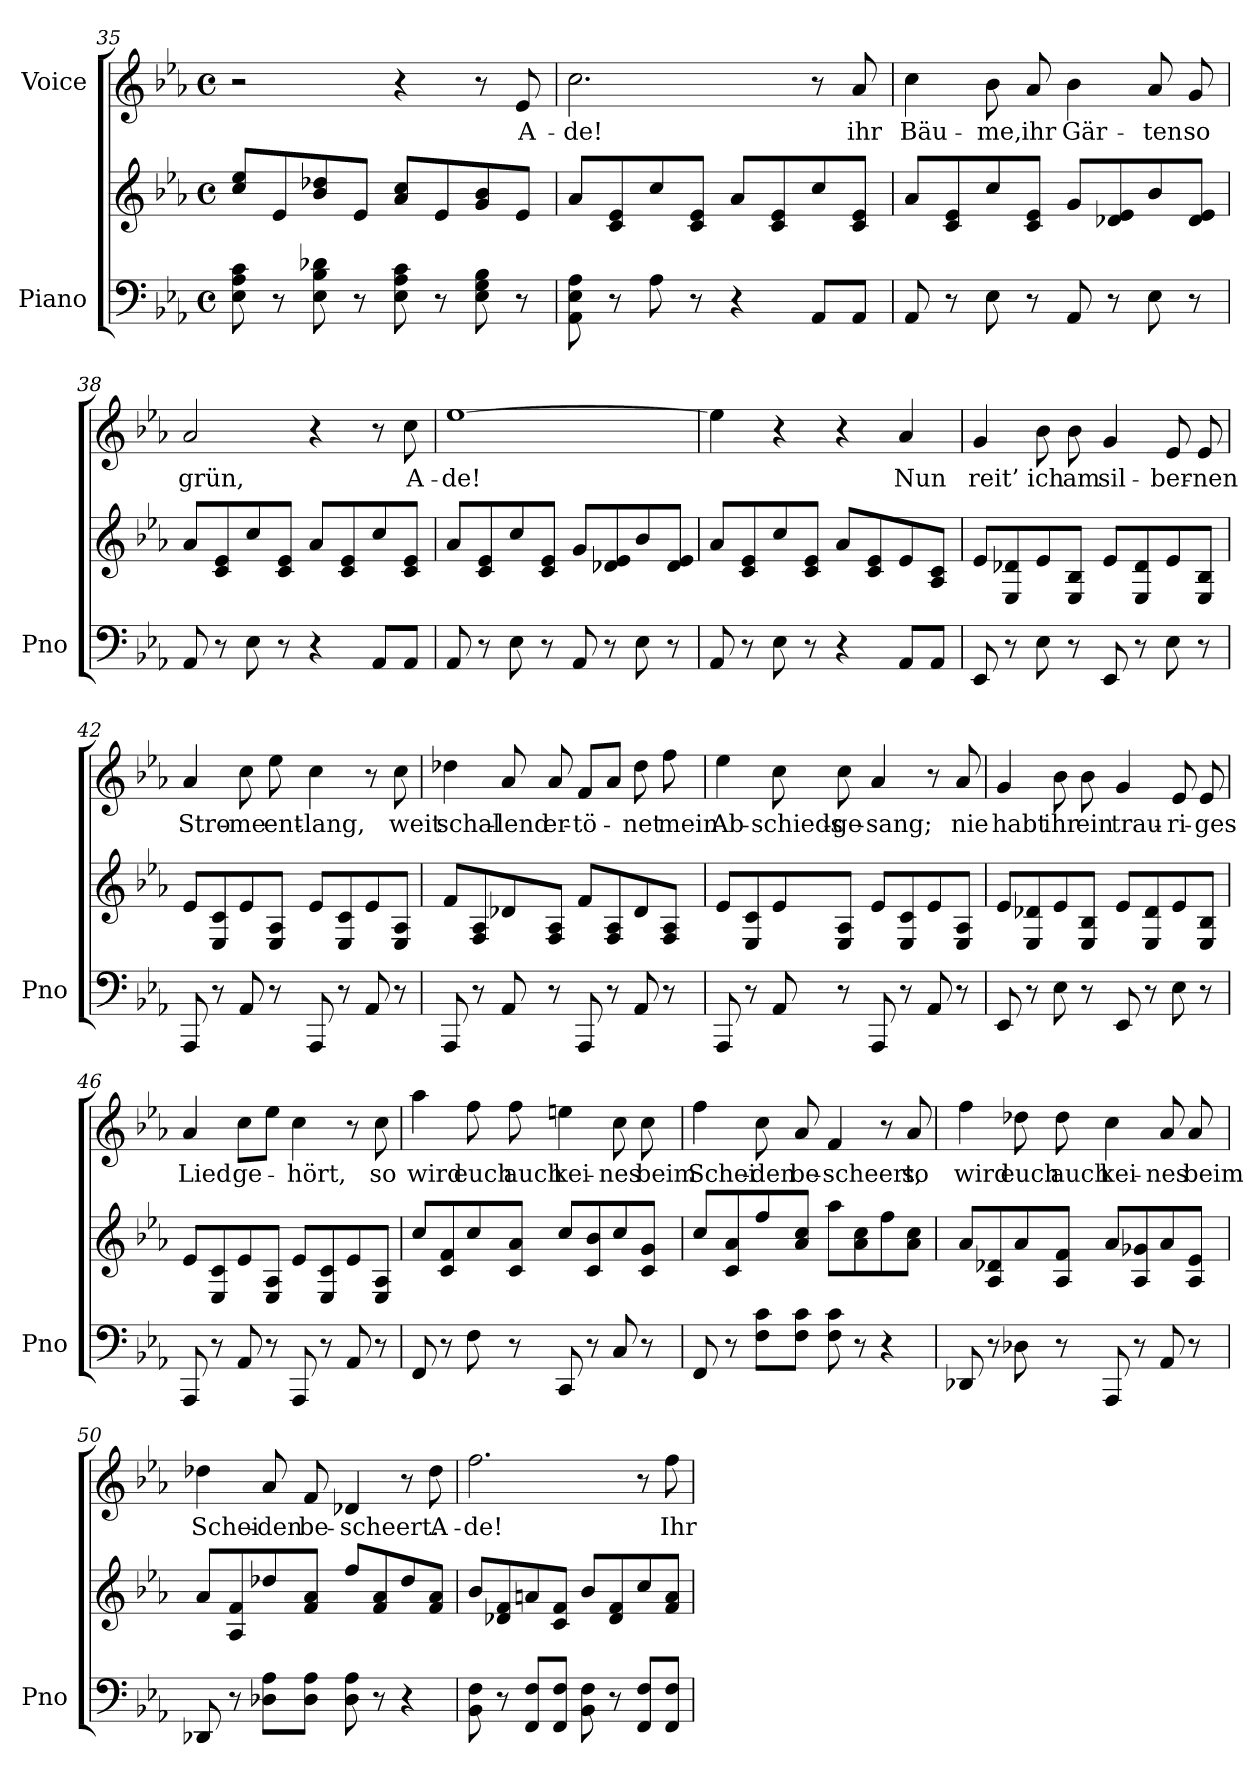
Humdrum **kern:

**kern	**kern	**kern	**text
*part2	*part2	*part1	*part1
*staff3	*staff2	*staff1	*staff1
*I"Piano	*	*I"Voice	*
*I'Pno	*	*	*
!!LO:LB:g=z
*clefF4	*clefG2	*clefG2	*
*k[b-e-a-]	*k[b-e-a-]	*k[b-e-a-]	*
*M4/4	*M4/4	*M4/4	*
*met(c)	*met(c)	*met(c)	*
=35	=35	=35	=35
8E-\ 8A-\ 8c\	8cc/ 8ee-/L	2r	.
8r	8e-/	.	.
8E-\ 8B-\ 8d-X\	8b-/ 8dd-X/	.	.
8r	8e-/J	.	.
8E-\ 8A-\ 8c\	8a-/ 8cc/L	4r	.
8r	8e-/	.	.
8E-\ 8G\ 8B-\	8g/ 8b-/	8r	.
!	!	!	!LO:LY:b
8r	8e-/J	8e-/	A-
=36	=36	=36	=36
!	!	!	!LO:LY:b
8AA-\ 8E-\ 8A-\	8a-/L	2.cc\	-de!
8r	8c/ 8e-/	.	.
8A-\	8cc/	.	.
8r	8c/ 8e-/J	.	.
4r	8a-/L	.	.
.	8c/ 8e-/	.	.
8AA-/L	8cc/	8r	.
!	!	!	!LO:LY:b
8AA-/J	8c/ 8e-/J	8a-/	ihr
=37	=37	=37	=37
!	!	!	!LO:LY:b
8AA-/	8a-/L	4cc\	Bäu-
8r	8c/ 8e-/	.	.
!	!	!	!LO:LY:b
8E-\	8cc/	8b-\	-me,
!	!	!	!LO:LY:b
8r	8c/ 8e-/J	8a-/	ihr
!	!	!	!LO:LY:b
8AA-/	8g/L	4b-\	Gär-
8r	8d-X/ 8e-/	.	.
!	!	!	!LO:LY:b
8E-\	8b-/	8a-/	-ten
!	!	!	!LO:LY:b
8r	8d-/ 8e-/J	8g/	so
=38	=38	=38	=38
!	!	!	!LO:LY:b
8AA-/	8a-/L	2a-/	grün,
8r	8c/ 8e-/	.	.
8E-\	8cc/	.	.
8r	8c/ 8e-/J	.	.
4r	8a-/L	4r	.
.	8c/ 8e-/	.	.
8AA-/L	8cc/	8r	.
!	!	!	!LO:LY:b
8AA-/J	8c/ 8e-/J	8cc\	A-
!!LO:PB:g=z
=39	=39	=39	=39
!	!	!	!LO:LY:b
8AA-/	8a-/L	[1ee-	-de!
8r	8c/ 8e-/	.	.
8E-\	8cc/	.	.
8r	8c/ 8e-/J	.	.
8AA-/	8g/L	.	.
8r	8d-X/ 8e-/	.	.
8E-\	8b-/	.	.
8r	8d-/ 8e-/J	.	.
!!LO:LB:g=z
=40	=40	=40	=40
8AA-/	8a-/L	4ee-\]	.
8r	8c/ 8e-/	.	.
8E-\	8cc/	4r	.
8r	8c/ 8e-/J	.	.
4r	8a-/L	4r	.
.	8c/ 8e-/	.	.
!	!	!	!LO:LY:b
8AA-/L	8e-/	4a-/	Nun
8AA-/J	8A-/ 8c/J	.	.
=41	=41	=41	=41
!	!	!	!LO:LY:b
8EE-/	8e-/L	4g/	reit’
8r	8E-/ 8d-X/	.	.
!	!	!	!LO:LY:b
8E-\	8e-/	8b-\	ich
!	!	!	!LO:LY:b
8r	8E-/ 8B-/J	8b-\	am
!	!	!	!LO:LY:b
8EE-/	8e-/L	4g/	sil-
8r	8E-/ 8d-/	.	.
!	!	!	!LO:LY:b
8E-\	8e-/	8e-/	-ber-
!	!	!	!LO:LY:b
8r	8E-/ 8B-/J	8e-/	-nen
=42	=42	=42	=42
!	!	!	!LO:LY:b
8AAA-/	8e-/L	4a-/	Stro-
8r	8E-/ 8c/	.	.
!	!	!	!LO:LY:b
8AA-/	8e-/	8cc\	-me
!	!	!	!LO:LY:b
8r	8E-/ 8A-/J	8ee-\	ent-
!	!	!	!LO:LY:b
8AAA-/	8e-/L	4cc\	-lang,
8r	8E-/ 8c/	.	.
8AA-/	8e-/	8r	.
!	!	!	!LO:LY:b
8r	8E-/ 8A-/J	8cc\	weit
=43	=43	=43	=43
!	!	!	!LO:LY:b
8AAA-/	8f/L	4dd-X\	schal-
8r	8F/ 8A-/	.	.
!	!	!	!LO:LY:b
8AA-/	8d-X/	8a-/	-lend
!	!	!	!LO:LY:b
8r	8F/ 8A-/J	8a-/	er-
!	!	!	!LO:LY:b
8AAA-/	8f/L	8f/L	-tö-
8r	8F/ 8A-/	8a-/J	.
!	!	!	!LO:LY:b
8AA-/	8d-/	8dd-\	-net
!	!	!	!LO:LY:b
8r	8F/ 8A-/J	8ff\	mein
!!LO:PB:g=z
=44	=44	=44	=44
!	!	!	!LO:LY:b
8AAA-/	8e-/L	4ee-\	Ab-
8r	8E-/ 8c/	.	.
!	!	!	!LO:LY:b
8AA-/	8e-/	8cc\	-schieds-
!	!	!	!LO:LY:b
8r	8E-/ 8A-/J	8cc\	-ge-
!	!	!	!LO:LY:b
8AAA-/	8e-/L	4a-/	-sang;
8r	8E-/ 8c/	.	.
8AA-/	8e-/	8r	.
!	!	!	!LO:LY:b
8r	8E-/ 8A-/J	8a-/	nie
=45	=45	=45	=45
!	!	!	!LO:LY:b
8EE-/	8e-/L	4g/	habt
8r	8E-/ 8d-X/	.	.
!	!	!	!LO:LY:b
8E-\	8e-/	8b-\	ihr
!	!	!	!LO:LY:b
8r	8E-/ 8B-/J	8b-\	ein
!	!	!	!LO:LY:b
8EE-/	8e-/L	4g/	trau-
8r	8E-/ 8d-/	.	.
!	!	!	!LO:LY:b
8E-\	8e-/	8e-/	-ri-
!	!	!	!LO:LY:b
8r	8E-/ 8B-/J	8e-/	-ges
=46	=46	=46	=46
!	!	!	!LO:LY:b
8AAA-/	8e-/L	4a-/	Lied
8r	8E-/ 8c/	.	.
!	!	!	!LO:LY:b
8AA-/	8e-/	8cc\L	ge-
8r	8E-/ 8A-/J	8ee-\J	.
!	!	!	!LO:LY:b
8AAA-/	8e-/L	4cc\	-hört,
8r	8E-/ 8c/	.	.
8AA-/	8e-/	8r	.
!	!	!	!LO:LY:b
8r	8E-/ 8A-/J	8cc\	so
=47	=47	=47	=47
!	!	!	!LO:LY:b
8FF/	8cc/L	4aa-\	wird
8r	8c/ 8f/	.	.
!	!	!	!LO:LY:b
8F\	8cc/	8ff\	euch
!	!	!	!LO:LY:b
8r	8c/ 8a-/J	8ff\	auch
!	!	!	!LO:LY:b
8CC/	8cc/L	4een\	kei-
8r	8c/ 8b-/	.	.
!	!	!	!LO:LY:b
8C/	8cc/	8cc\	-nes
!	!	!	!LO:LY:b
8r	8c/ 8g/J	8cc\	beim
!!LO:LB:g=z
=48	=48	=48	=48
!	!	!	!LO:LY:b
8FF/	8cc/L	4ff\	Schei-
8r	8c/ 8a-/	.	.
!	!	!	!LO:LY:b
8F\ 8c\L	8ff/	8cc\	-den
!	!	!	!LO:LY:b
8F\ 8c\J	8a-/ 8cc/J	8a-/	be-
!	!	!	!LO:LY:b
8F\ 8c\	8aa-\L	4f/	-scheert,
8r	8a-\ 8cc\	.	.
4r	8ff\	8r	.
!	!	!	!LO:LY:b
.	8a-\ 8cc\J	8a-/	so
=49	=49	=49	=49
!	!	!	!LO:LY:b
8DD-X/	8a-/L	4ff\	wird
8r	8A-/ 8d-X/	.	.
!	!	!	!LO:LY:b
8D-X\	8a-/	8dd-X\	euch
!	!	!	!LO:LY:b
8r	8A-/ 8f/J	8dd-\	auch
!	!	!	!LO:LY:b
8AAA-/	8a-/L	4cc\	kei-
8r	8A-/ 8g-X/	.	.
!	!	!	!LO:LY:b
8AA-/	8a-/	8a-/	-nes
!	!	!	!LO:LY:b
8r	8A-/ 8e-/J	8a-/	beim
=50	=50	=50	=50
!	!	!	!LO:LY:b
8DD-X/	8a-/L	4dd-X\	Schei-
8r	8A-/ 8f/	.	.
!	!	!	!LO:LY:b
8D-X\ 8A-\L	8dd-X/	8a-/	-den
!	!	!	!LO:LY:b
8D-\ 8A-\J	8f/ 8a-/J	8f/	be-
!	!	!	!LO:LY:b
8D-\ 8A-\	8ff/L	4d-X/	-scheert.
8r	8f/ 8a-/	.	.
4r	8dd-/	8r	.
!	!	!	!LO:LY:b
.	8f/ 8a-/J	8dd-\	A-
=51	=51	=51	=51
!	!	!	!LO:LY:b
8BB-\ 8F\	8b-/L	2.ff\	-de!
8r	8d-X/ 8f/	.	.
8FF/ 8F/L	8an/	.	.
8FF/ 8F/J	8c/ 8f/J	.	.
8BB-\ 8F\	8b-/L	.	.
8r	8d-/ 8f/	.	.
8FF/ 8F/L	8cc/	8r	.
!	!	!	!LO:LY:b
8FF/ 8F/J	8f/ 8a/J	8ff\	Ihr
=	=	=	=
*-	*-	*-	*-
